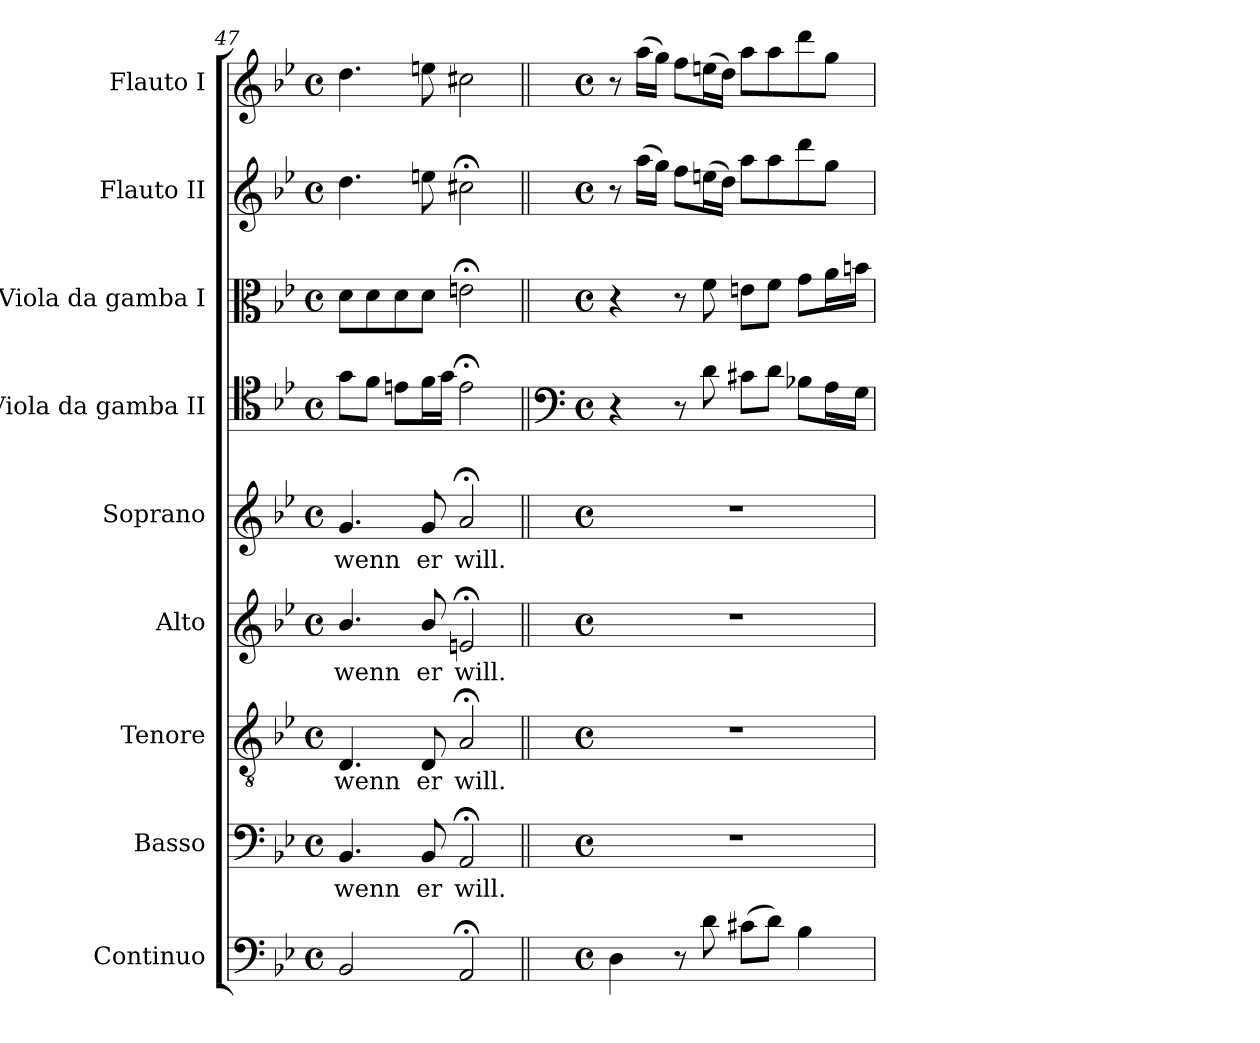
**kern	**kern	**text	**kern	**text	**kern	**text	**kern	**text	**kern	**kern	**kern	**kern
*part9	*part8	*part8	*part7	*part7	*part6	*part6	*part5	*part5	*part4	*part3	*part2	*part1
*staff9	*staff8	*staff8	*staff7	*staff7	*staff6	*staff6	*staff5	*staff5	*staff4	*staff3	*staff2	*staff1
*I"Continuo	*I"Basso	*	*I"Tenore	*	*I"Alto	*	*I"Soprano	*	*I"Viola da gamba II	*I"Viola da gamba I	*I"Flauto II	*I"Flauto I
*clefF4	*clefF4	*	*clefGv2	*	*clefG2	*	*clefG2	*	*clefC4	*clefC3	*clefG2	*clefG2
*	*	*	*ITrd7c12	*	*	*	*	*	*	*	*	*
*k[b-e-]	*k[b-e-]	*	*k[b-e-]	*	*k[b-e-]	*	*k[b-e-]	*	*k[b-e-]	*k[b-e-]	*k[b-e-]	*k[b-e-]
*B-:	*B-:	*	*B-:	*	*B-:	*	*B-:	*	*B-:	*B-:	*B-:	*B-:
*M4/4	*M4/4	*	*M4/4	*	*M4/4	*	*M4/4	*	*M4/4	*M4/4	*M4/4	*M4/4
*met(c)	*met(c)	*	*met(c)	*	*met(c)	*	*met(c)	*	*met(c)	*met(c)	*met(c)	*met(c)
=47	=47	=47	=47	=47	=47	=47	=47	=47	=47	=47	=47	=47
!	!	!LO:LY:b:color=#000000	!	!	!	!	!	!	!	!	!	!
!	!	!	!	!LO:LY:b:color=#000000	!	!	!	!	!	!	!	!
!	!	!	!	!	!	!LO:LY:b:color=#000000	!	!	!	!	!	!
!	!	!	!	!	!	!	!	!LO:LY:b:color=#000000	!	!	!	!
2BB-i/	4.BB-i/	wenn	4.DDi/	wenn	4.b-i/	wenn	4.gi/	wenn	8gi\L	8di\L	4.ddi\	4.ddi\
.	.	.	.	.	.	.	.	.	8fi\J	8di\	.	.
.	.	.	.	.	.	.	.	.	8eni\L	8di\	.	.
!	!	!LO:LY:b:color=#000000	!	!	!	!	!	!	!	!	!	!
!	!	!	!	!LO:LY:b:color=#000000	!	!	!	!	!	!	!	!
!	!	!	!	!	!	!LO:LY:b:color=#000000	!	!	!	!	!	!
!	!	!	!	!	!	!	!	!LO:LY:b:color=#000000	!	!	!	!
.	8BB-i/	er	8DDi/	er	8b-i/	er	8gi/	er	16fi\L	8di\J	8eeni\	8eeni\
.	.	.	.	.	.	.	.	.	16gi\JJ	.	.	.
!	!	!LO:LY:b:color=#000000	!	!	!	!	!	!	!	!	!	!
!	!	!	!	!LO:LY:b:color=#000000	!	!	!	!	!	!	!	!
!	!	!	!	!	!	!LO:LY:b:color=#000000	!	!	!	!	!	!
!	!	!	!	!	!	!	!	!LO:LY:b:color=#000000	!	!	!	!
2AA;i/	2AA;i/	will.	2AA;i/	will.	2en;i/	will.	2a;i/	will.	2e;i\	2en;i\	2cc#X;i\	2cc#Xi\
!!LO:LB:g=z
=48||	=48||	=48||	=48||	=48||	=48||	=48||	=48||	=48||	=48||	=48||	=48||	=48||
*	*	*	*	*	*	*	*	*	*clefF4	*	*	*
*M4/4	*M4/4	*	*M4/4	*	*M4/4	*	*M4/4	*	*M4/4	*M4/4	*M4/4	*M4/4
*met(c)	*met(c)	*	*met(c)	*	*met(c)	*	*met(c)	*	*met(c)	*met(c)	*met(c)	*met(c)
4Di\	1r	.	1r	.	1r	.	1r	.	4r	4r	8r	8r
.	.	.	.	.	.	.	.	.	.	.	(16aai\LL	(16aai\LL
.	.	.	.	.	.	.	.	.	.	.	16ggi\JJ)	16ggi\JJ)
8r	.	.	.	.	.	.	.	.	8r	8r	8ffi\L	8ffi\L
8di\	.	.	.	.	.	.	.	.	8di\	8fi\	(16eeni\L	(16eeni\L
.	.	.	.	.	.	.	.	.	.	.	16ddi\JJ)	16ddi\JJ)
(8c#Xi\L	.	.	.	.	.	.	.	.	8c#Xi\L	8eni\L	8aai\L	8aai\L
8di\J)	.	.	.	.	.	.	.	.	8di\J	8fi\J	8aai\	8aai\
4B-i\	.	.	.	.	.	.	.	.	8B-Xi\L	8gi\L	8dddi\	8dddi\
.	.	.	.	.	.	.	.	.	16Ai\L	16ai\L	8ggi\J	8ggi\J
.	.	.	.	.	.	.	.	.	16Gi\JJ	16bni\JJ	.	.
=	=	=	=	=	=	=	=	=	=	=	=	=
*-	*-	*-	*-	*-	*-	*-	*-	*-	*-	*-	*-	*-
